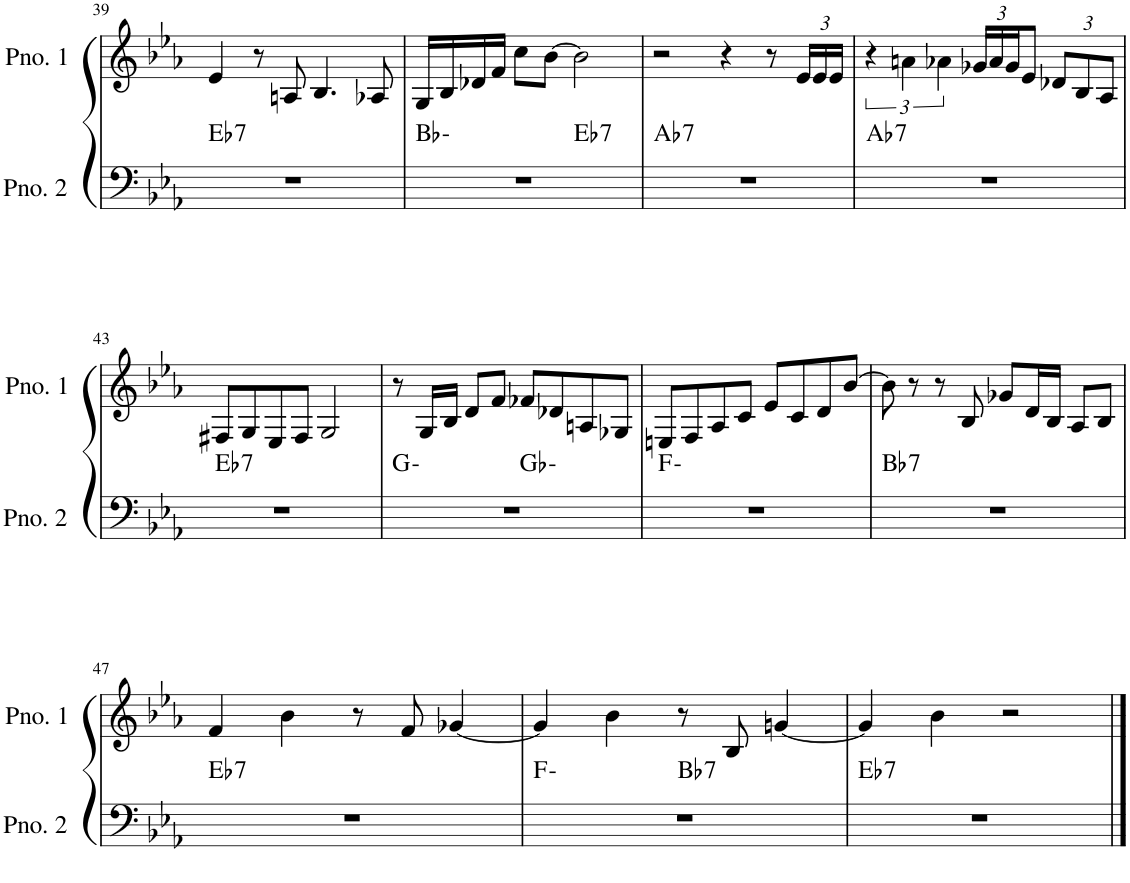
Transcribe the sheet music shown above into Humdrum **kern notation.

**kern	**harte	**kern
*part2	*part2	*part1
*staff2	*	*staff1
*I"ピアノ 2	*	*I"ピアノ 1
!!LO:PB:g=z
*clefF4	*	*clefG2
*k[b-e-a-]	*	*k[b-e-a-]
*M4/4	*	*M4/4
=39	=39	=39
!	!LO:H:kt=7	!
1r	Eb:7	4e-/
.	.	8r
.	.	8An/
.	.	4.B-/
.	.	8A-X/
=40	=40	=40
*^	*	*
1r	2ryy	Bb:min	16G/LL
.	.	.	16B-/
.	.	.	16d-X/
.	.	.	16f/JJ
.	.	.	8cc\L
.	.	.	[8b-\J
!	!	!LO:H:kt=7	!
.	2ryy	Eb:7	2b-\]
=41	=41	=41	=41
!	!	!LO:H:kt=7	!
*v	*v	*	*
1r	Ab:7	2r
.	.	4r
.	.	8r
*	*	*Xbrackettup
.	.	24e-/LL
.	.	24e-/
.	.	24e-/JJ
=42	=42	=42
*	*	*brackettup
!	!LO:H:kt=7	!
1r	Ab:7	6r
.	.	6an\
.	.	6a-X\
*	*	*Xbrackettup
.	.	24g-X/LL
.	.	24a-/
.	.	24g-/J
.	.	8e-/J
.	.	12d-X/L
.	.	12B-/
.	.	12A-/J
!!LO:LB:g=z
=43	=43	=43
!	!LO:H:kt=7	!
1r	Eb:7	8F#X/L
.	.	8G/
.	.	8E-/
.	.	8F#/J
.	.	2G/
=44	=44	=44
*^	*	*
1r	2ryy	G:min	8r
.	.	.	16G/LL
.	.	.	16B-/JJ
.	.	.	8d/L
.	.	.	8f/J
.	2ryy	Gb:min	8f-X/L
.	.	.	8d-X/
.	.	.	8An/
.	.	.	8G-X/J
*v	*v	*	*
=45	=45	=45
1r	F:min	8En/L
.	.	8F/
.	.	8A-/
.	.	8c/J
.	.	8e-/L
.	.	8c/
.	.	8d/
.	.	[8b-/J
=46	=46	=46
!	!LO:H:kt=7	!
1r	Bb:7	8b-\]
.	.	8r
.	.	8r
.	.	8B-/
.	.	8g-X/L
.	.	16d/L
.	.	16B-/JJ
.	.	8A-/L
.	.	8B-/J
!!LO:LB:g=z
=47	=47	=47
!	!LO:H:kt=7	!
1r	Eb:7	4f/
.	.	4b-\
.	.	8r
.	.	8f/
.	.	[4g-X/
=48	=48	=48
*^	*	*
1r	2ryy	F:min	4g-/]
.	.	.	4b-\
!	!	!LO:H:kt=7	!
.	2ryy	Bb:7	8r
.	.	.	8B-/
.	.	.	[4gn/
=49	=49	=49	=49
!	!	!LO:H:kt=7	!
*v	*v	*	*
1r	Eb:7	4g/]
.	.	4b-\
.	.	2r
==	==	==
*-	*-	*-
